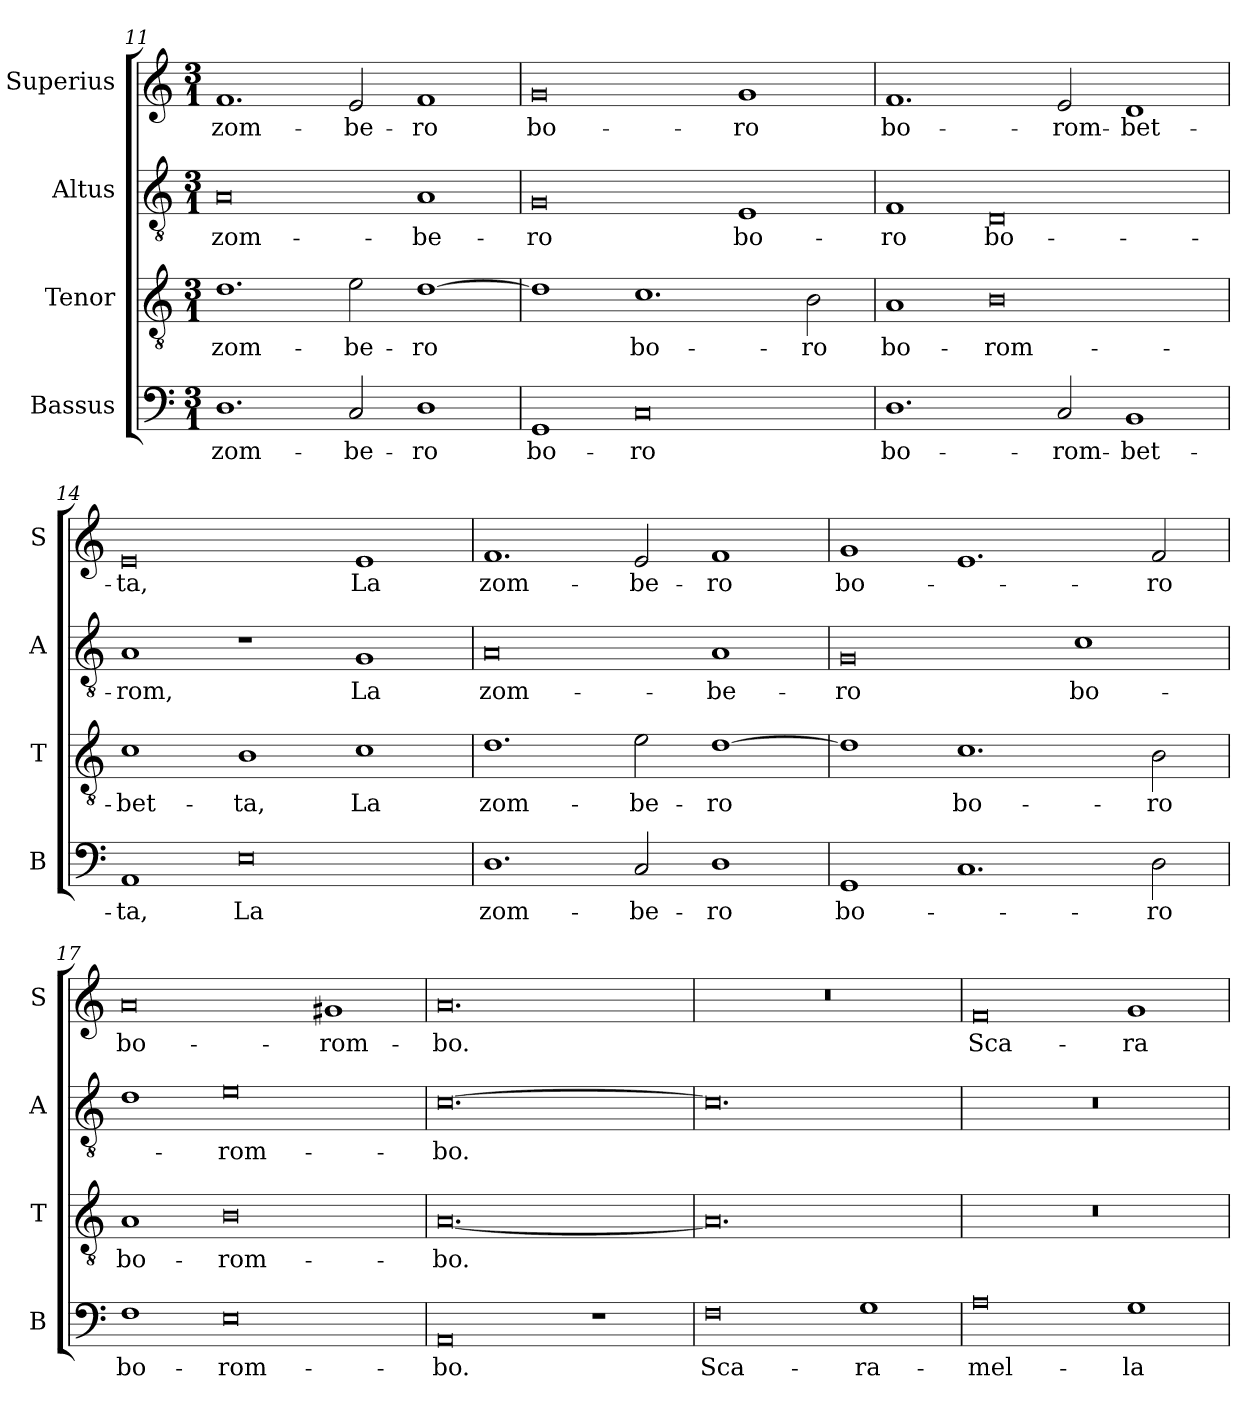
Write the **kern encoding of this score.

**kern	**text	**kern	**text	**kern	**text	**kern	**text
*part4	*part4	*part3	*part3	*part2	*part2	*part1	*part1
*staff4	*staff4	*staff3	*staff3	*staff2	*staff2	*staff1	*staff1
*I"Bassus	*	*I"Tenor	*	*I"Altus	*	*I"Superius	*
*I'B	*	*I'T	*	*I'A	*	*I'S	*
*clefF4	*	*clefGv2	*	*clefGv2	*	*clefG2	*
*k[]	*	*k[]	*	*k[]	*	*k[]	*
*M3/1	*	*M3/1	*	*M3/1	*	*M3/1	*
=11	=11	=11	=11	=11	=11	=11	=11
1.D	zom-	1.d	zom-	0A	zom-	1.f	zom-
2C/	-be-	2e\	-be-	.	.	2e/	-be-
1D	-ro	[1d	-ro	1A	-be-	1f	-ro
=12	=12	=12	=12	=12	=12	=12	=12
1GG	bo-	1d]	.	0G	-ro	0g	bo-
0C	-ro	1.c	-bo-	.	.	.	.
.	.	.	.	1E	bo-	1g	-ro
.	.	2B\	-ro	.	.	.	.
=13	=13	=13	=13	=13	=13	=13	=13
1.D	bo-	1A	bo-	1F	-ro	1.f	-bo-
.	.	0B	-rom-	0D	bo-	.	.
2C/	-rom-	.	.	.	.	2e/	-rom-
1BB	-bet-	.	.	.	.	1d	-bet-
=14	=14	=14	=14	=14	=14	=14	=14
1AA	-ta,	1c	-bet-	1A	-rom,	0e	-ta,
0E	La	1B	-ta,	1r	.	.	.
.	.	1c	La	1G	La	1e	La
=15	=15	=15	=15	=15	=15	=15	=15
1.D	zom-	1.d	zom-	0A	zom-	1.f	zom-
2C/	-be-	2e\	-be-	.	.	2e/	-be-
1D	-ro	[1d	-ro	1A	-be-	1f	-ro
=16	=16	=16	=16	=16	=16	=16	=16
1GG	bo-	1d]	.	0G	-ro	1g	bo-
1.C	.	1.c	bo-	.	.	1.e	.
.	.	.	.	1c	bo-	.	.
2D\	-ro	2B\	-ro	.	.	2f/	-ro
=17	=17	=17	=17	=17	=17	=17	=17
1F	bo-	1A	bo-	1d	.	0a	-bo-
0E	-rom-	0B	-rom-	0e	-rom-	.	.
.	.	.	.	.	.	1g#X	-rom-
=18	=18	=18	=18	=18	=18	=18	=18
0AA	-bo.	[0.A	-bo.	[0.c	-bo.	0.a	-bo.
1r	.	.	.	.	.	.	.
=19	=19	=19	=19	=19	=19	=19	=19
0F	Sca-	0.A]	.	0.c]	.	0.r	.
1G	-ra-	.	.	.	.	.	.
=20	=20	=20	=20	=20	=20	=20	=20
0A	-mel-	0.r	.	0.r	.	0f	Sca-
1G	-la	.	.	.	.	1g	-ra-
=	=	=	=	=	=	=	=
*-	*-	*-	*-	*-	*-	*-	*-
